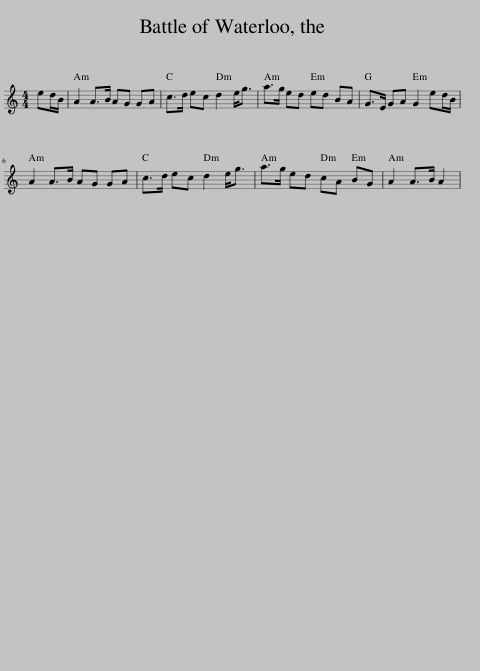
X:1
L:1/8
M:4/4
I:linebreak $
K:C
V:1 treble
V:1
 ed/B/ | A2 A>B AG GA | c>d ec d2 e<g | a>g ed ed BA | G>E GA G2 ed/B/ |$ %5
 A2 A>B AG GA | c>d ec d2 e<g | a>g ed cA BG | A2 A>B A2 | %9
